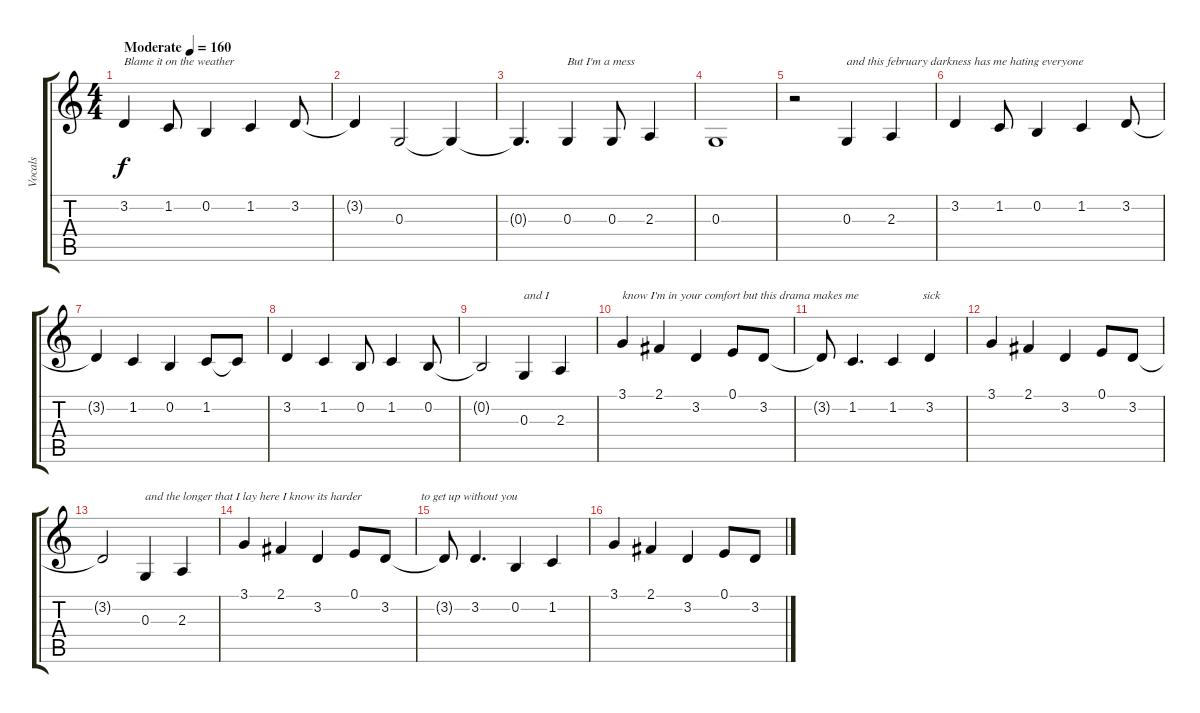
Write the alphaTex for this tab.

\track ("Vocals" "Vocals") {instrument lead6voice}
\staff {score tabs}
\tuning (E4 B3 G3 D3 A2 E2) {hide}
\ts (4 4)
\tempo (160 "Moderate")
\clef g2
\ks c
3.2.4{txt "Blame it on the weather" dy f instrument lead6voice} 1.2.8 0.2.4 1.2.4 3.2.8 |
3.2{t}.4 0.3.2 0.3{t}.4 |
0.3{t}.4{d} 0.3.4{txt "But I'm a mess"} 0.3.8 2.3.4 |
0.3.1 |
r.2 0.3.4{txt "and this february darkness has me hating everyone"} 2.3.4 |
3.2.4 1.2.8 0.2.4 1.2.4 3.2.8 |
3.2{t}.4 1.2.4 0.2.4 1.2.8 1.2{t}.8 |
3.2.4 1.2.4 0.2.8 1.2.4 0.2.8 |
0.2{t}.2 0.3.4{txt "and I"} 2.3.4 |
3.1.4{txt "know I'm in your comfort but this drama makes me "} 2.1.4 3.2.4 0.1.8 3.2.8 |
3.2{t}.8 1.2.4{d} 1.2.4{txt "          sick"} 3.2.4 |
3.1.4 2.1.4 3.2.4 0.1.8 3.2.8 |
3.2{t}.2 0.3.4{txt "and the longer that I lay here I know its harder"} 2.3.4 |
3.1.4 2.1.4 3.2.4 0.1.8 3.2.8{txt "            to get up without you"} |
3.2{t}.8 3.2.4{d} 0.2.4 1.2.4 |
3.1.4 2.1.4 3.2.4 0.1.8 3.2.8
